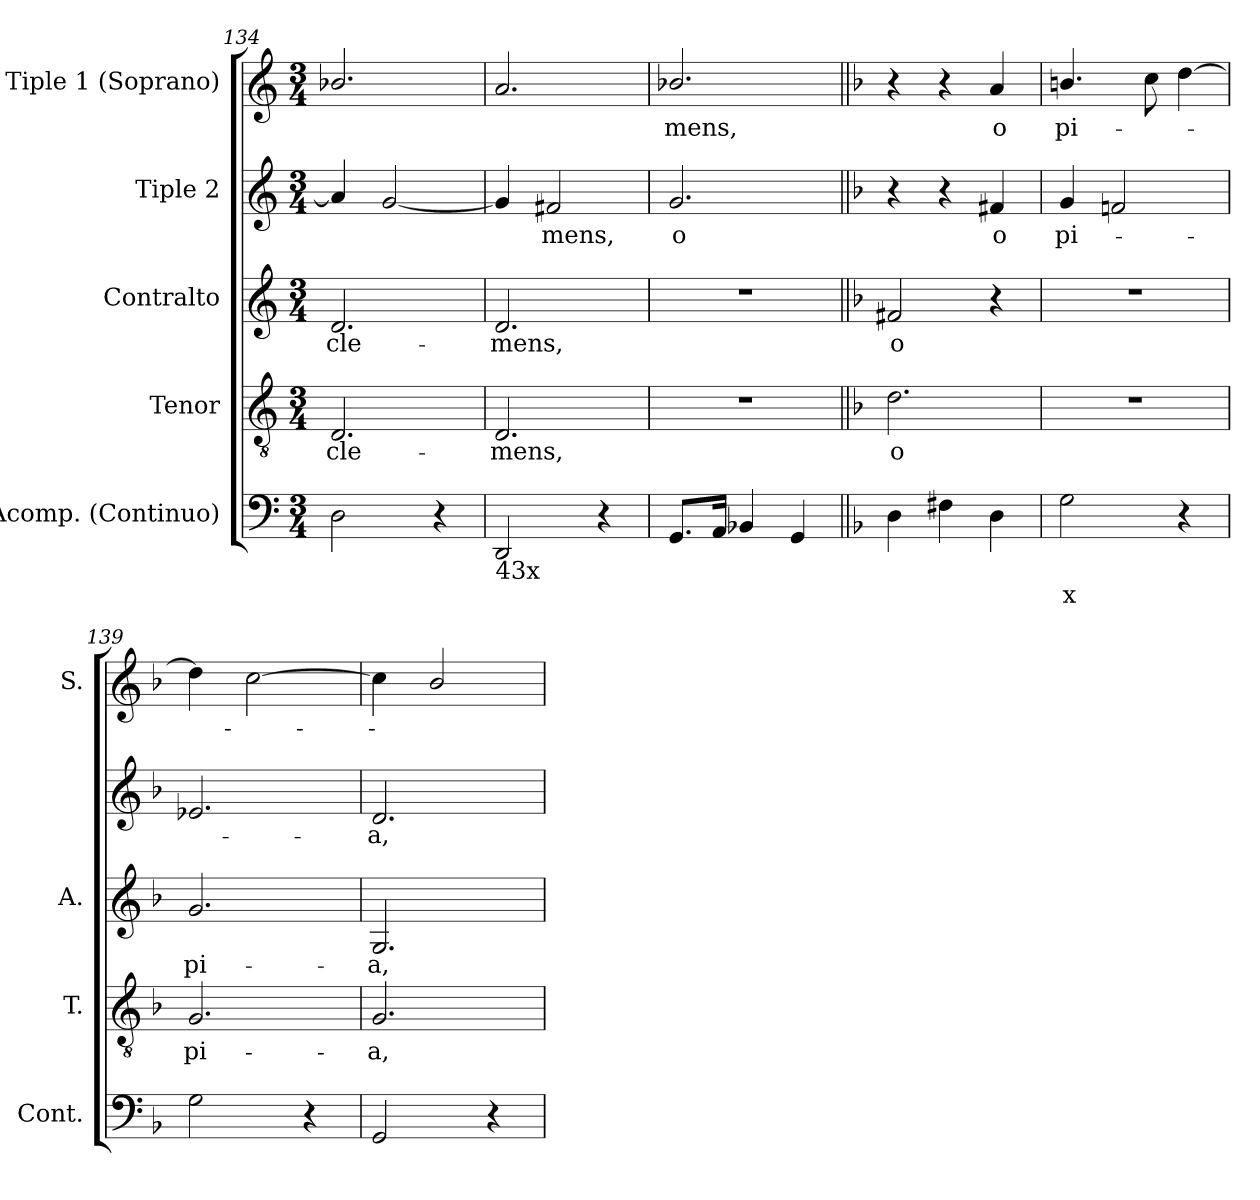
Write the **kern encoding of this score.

**kern	**text	**kern	**text	**kern	**text	**kern	**text	**kern	**text
*part5	*part5	*part4	*part4	*part3	*part3	*part2	*part2	*part1	*part1
*staff5	*staff5	*staff4	*staff4	*staff3	*staff3	*staff2	*staff2	*staff1	*staff1
*I"Acomp. (Continuo)	*	*I"Tenor	*	*I"Contralto	*	*I"Tiple 2	*	*I"Tiple 1 (Soprano)	*
*I'Cont.	*	*I'T.	*	*I'A.	*	*	*	*I'S.	*
*clefF4	*	*clefGv2	*	*clefG2	*	*clefG2	*	*clefG2	*
*	*	*ITrd7c12	*	*	*	*	*	*	*
*k[]	*	*k[]	*	*k[]	*	*k[]	*	*k[]	*
*C:	*	*C:	*	*C:	*	*C:	*	*C:	*
*M3/4	*	*M3/4	*	*M3/4	*	*M3/4	*	*M3/4	*
=134	=134	=134	=134	=134	=134	=134	=134	=134	=134
!	!	!	!LO:LY:b:color=#000000	!	!	!	!	!	!
!	!	!	!	!	!LO:LY:b:color=#000000	!	!	!	!
2Di\	.	2.DDi/	cle-	2.di/	cle-	4ai/]	.	2.b-Xi/	.
.	.	.	.	.	.	[2gi/	.	.	.
4r	.	.	.	.	.	.	.	.	.
=135	=135	=135	=135	=135	=135	=135	=135	=135	=135
!	!	!	!LO:LY:b:color=#000000	!	!	!	!	!	!
!LO:TX:b:t=43x	!	!	!	!	!	!	!	!	!
!	!	!	!	!	!LO:LY:b:color=#000000	!	!	!	!
2DDi/	.	2.DDi/	-mens,	2.di/	-mens,	4gi/]	.	2.ai/	.
!	!	!	!	!	!	!	!LO:LY:b:color=#000000	!	!
.	.	.	.	.	.	2f#Xi/	-mens,	.	.
4r	.	.	.	.	.	.	.	.	.
=136	=136	=136	=136	=136	=136	=136	=136	=136	=136
!	!	!LO:N:vis=1	!	!LO:N:vis=1	!	!	!	!	!
!	!	!	!	!	!	!	!LO:LY:b:color=#000000	!	!
!	!	!	!	!	!	!	!	!	!LO:LY:b:color=#000000
8.GGi/L	.	2.r	.	2.r	.	2.gi/	o	2.b-Xi/	-mens,
16AAi/Jk	.	.	.	.	.	.	.	.	.
4BB-Xi/	.	.	.	.	.	.	.	.	.
4GGi/	.	.	.	.	.	.	.	.	.
=137||	=137||	=137||	=137||	=137||	=137||	=137||	=137||	=137||	=137||
*k[b-]	*	*k[b-]	*	*k[b-]	*	*k[b-]	*	*k[b-]	*
*F:	*	*F:	*	*F:	*	*F:	*	*F:	*
!	!	!	!LO:LY:b:color=#000000	!	!	!	!	!	!
!	!	!	!	!	!LO:LY:b:color=#000000	!	!	!	!
4Di\	.	2.Di\	o	2f#Xi/	o	4r	.	4r	.
4F#Xi\	.	.	.	.	.	4r	.	4r	.
!	!	!	!	!	!	!	!LO:LY:b:color=#000000	!	!
!	!	!	!	!	!	!	!	!	!LO:LY:b:color=#000000
4Di\	.	.	.	4r	.	4f#Xi/	o	4ai/	o
!!LO:PB:g=z
=138	=138	=138	=138	=138	=138	=138	=138	=138	=138
!	!LO:LY:b:color=#000000	!LO:N:vis=1	!	!LO:N:vis=1	!	!	!	!	!
!	!	!	!	!	!	!	!LO:LY:b:color=#000000	!	!
!	!	!	!	!	!	!	!	!	!LO:LY:b:color=#000000
2Gi\	x	2.r	.	2.r	.	4gi/	pi-	4.bni/	pi-
.	.	.	.	.	.	2fni/	.	.	.
.	.	.	.	.	.	.	.	8cci\	.
4r	.	.	.	.	.	.	.	[4ddi\	.
=139	=139	=139	=139	=139	=139	=139	=139	=139	=139
!	!	!	!LO:LY:b:color=#000000	!	!	!	!	!	!
!	!	!	!	!	!LO:LY:b:color=#000000	!	!	!	!
2Gi\	.	2.GGi/	pi-	2.gi/	pi-	2.e-Xi/	.	4ddi\]	.
.	.	.	.	.	.	.	.	[2cci\	.
4r	.	.	.	.	.	.	.	.	.
=140	=140	=140	=140	=140	=140	=140	=140	=140	=140
!	!	!	!LO:LY:b:color=#000000	!	!	!	!	!	!
!	!	!	!	!	!LO:LY:b:color=#000000	!	!	!	!
!	!	!	!	!	!	!	!LO:LY:b:color=#000000	!	!
2GGi/	.	2.GGi/	-a,	2.Gi/	-a,	2.di/	-a,	4cci\]	.
.	.	.	.	.	.	.	.	2b-i/	.
4r	.	.	.	.	.	.	.	.	.
=	=	=	=	=	=	=	=	=	=
*-	*-	*-	*-	*-	*-	*-	*-	*-	*-
